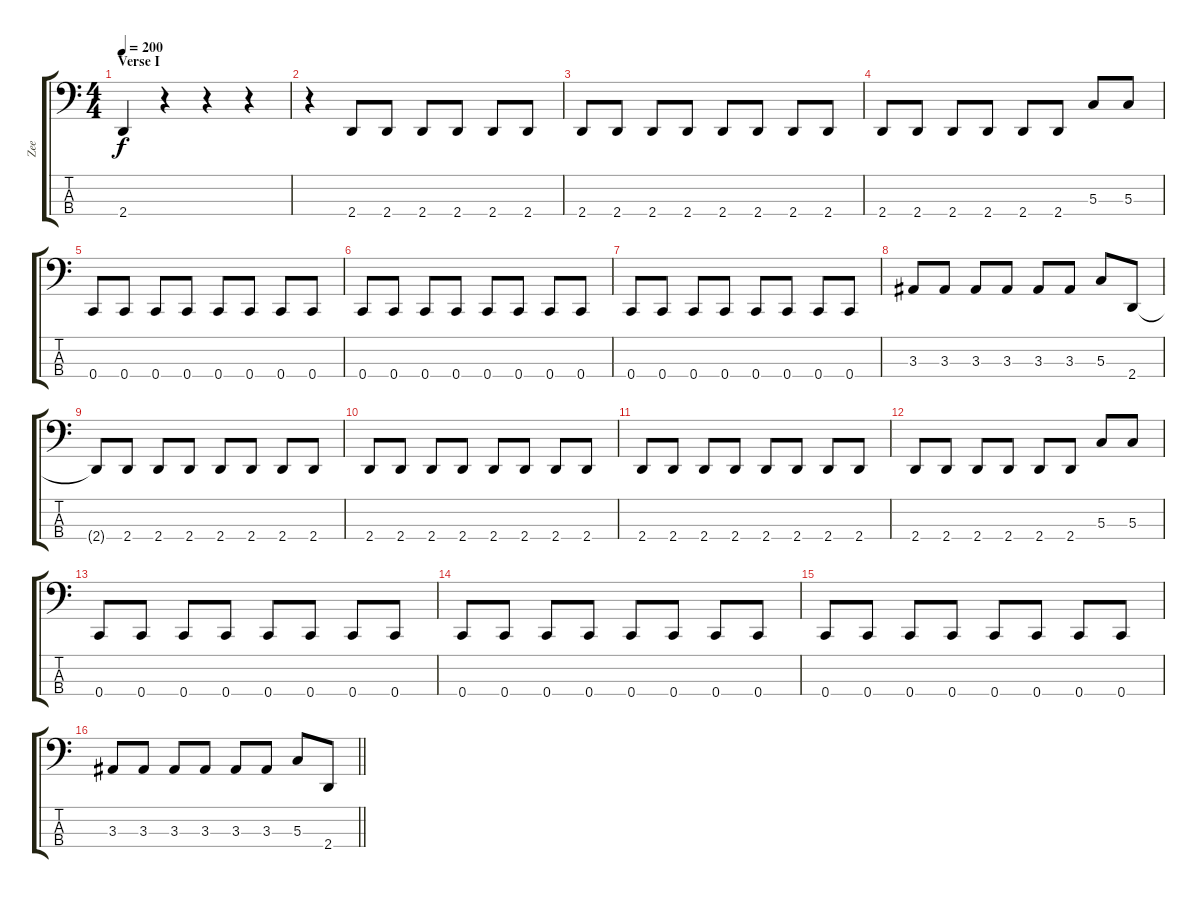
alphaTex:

\track ("Zee" "Zee") {instrument electricbassfinger}
\staff {score tabs}
\tuning (F2 C2 G1 C1) {hide}
\ts (4 4)
\section ("" "Verse I")
\tempo 200
\clef f4
\ks c
2.4.4{dy f} r.4 r.4 r.4 |
r.4 2.4.8 2.4.8 2.4.8 2.4.8 2.4.8 2.4.8 |
2.4.8 2.4.8 2.4.8 2.4.8 2.4.8 2.4.8 2.4.8 2.4.8 |
2.4.8 2.4.8 2.4.8 2.4.8 2.4.8 2.4.8 5.3.8 5.3.8 |
0.4.8 0.4.8 0.4.8 0.4.8 0.4.8 0.4.8 0.4.8 0.4.8 |
0.4.8 0.4.8 0.4.8 0.4.8 0.4.8 0.4.8 0.4.8 0.4.8 |
0.4.8 0.4.8 0.4.8 0.4.8 0.4.8 0.4.8 0.4.8 0.4.8 |
3.3.8 3.3.8 3.3.8 3.3.8 3.3.8 3.3.8 5.3.8 2.4.8 |
2.4{t}.8 2.4.8 2.4.8 2.4.8 2.4.8 2.4.8 2.4.8 2.4.8 |
2.4.8 2.4.8 2.4.8 2.4.8 2.4.8 2.4.8 2.4.8 2.4.8 |
2.4.8 2.4.8 2.4.8 2.4.8 2.4.8 2.4.8 2.4.8 2.4.8 |
2.4.8 2.4.8 2.4.8 2.4.8 2.4.8 2.4.8 5.3.8 5.3.8 |
0.4.8 0.4.8 0.4.8 0.4.8 0.4.8 0.4.8 0.4.8 0.4.8 |
0.4.8 0.4.8 0.4.8 0.4.8 0.4.8 0.4.8 0.4.8 0.4.8 |
0.4.8 0.4.8 0.4.8 0.4.8 0.4.8 0.4.8 0.4.8 0.4.8 |
\barLineRight lightlight
3.3.8 3.3.8 3.3.8 3.3.8 3.3.8 3.3.8 5.3.8 2.4.8
